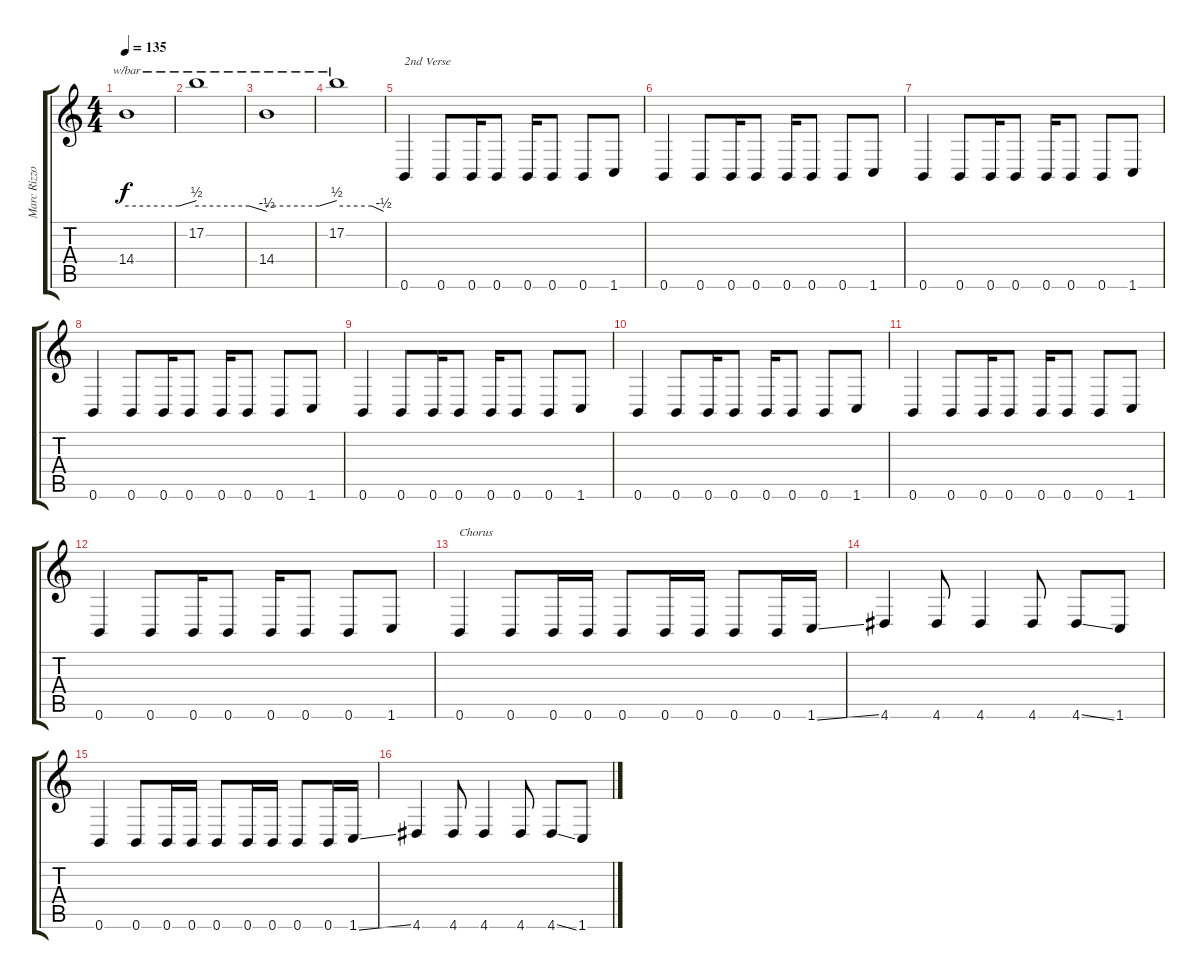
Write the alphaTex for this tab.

\track ("Marc Rizzo" "Marc Rizzo") {instrument overdrivenguitar}
\staff {score tabs}
\tuning (B3 Gb3 D3 A2 E2 B1) {hide}
\ts (4 4)
\tempo 135
\clef g2
\ks c
14.4.1{tbe (custom default 0 0 45 0 60 2) dy f} |
17.2.1{tbe (custom default 0 0 45 0 60 -2)} |
14.4.1{tbe (custom default 0 0 45 0 60 2)} |
17.2.1{tbe (custom default 0 0 45 0 60 -2)} |
0.6.4{txt "2nd Verse"} 0.6.8 0.6.16 0.6.8 0.6.16 0.6.8 0.6.8 1.6.8 |
0.6.4 0.6.8 0.6.16 0.6.8 0.6.16 0.6.8 0.6.8 1.6.8 |
0.6.4 0.6.8 0.6.16 0.6.8 0.6.16 0.6.8 0.6.8 1.6.8 |
0.6.4 0.6.8 0.6.16 0.6.8 0.6.16 0.6.8 0.6.8 1.6.8 |
0.6.4 0.6.8 0.6.16 0.6.8 0.6.16 0.6.8 0.6.8 1.6.8 |
0.6.4 0.6.8 0.6.16 0.6.8 0.6.16 0.6.8 0.6.8 1.6.8 |
0.6.4 0.6.8 0.6.16 0.6.8 0.6.16 0.6.8 0.6.8 1.6.8 |
0.6.4 0.6.8 0.6.16 0.6.8 0.6.16 0.6.8 0.6.8 1.6.8 |
0.6.4{txt "Chorus"} 0.6.8 0.6.16 0.6.16 0.6.8 0.6.16 0.6.16 0.6.8 0.6.16 1.6{ss}.16 |
4.6.4 4.6.8 4.6.4 4.6.8 4.6{ss}.8 1.6.8 |
0.6.4 0.6.8 0.6.16 0.6.16 0.6.8 0.6.16 0.6.16 0.6.8 0.6.16 1.6{ss}.16 |
4.6.4 4.6.8 4.6.4 4.6.8 4.6{ss}.8 1.6.8
